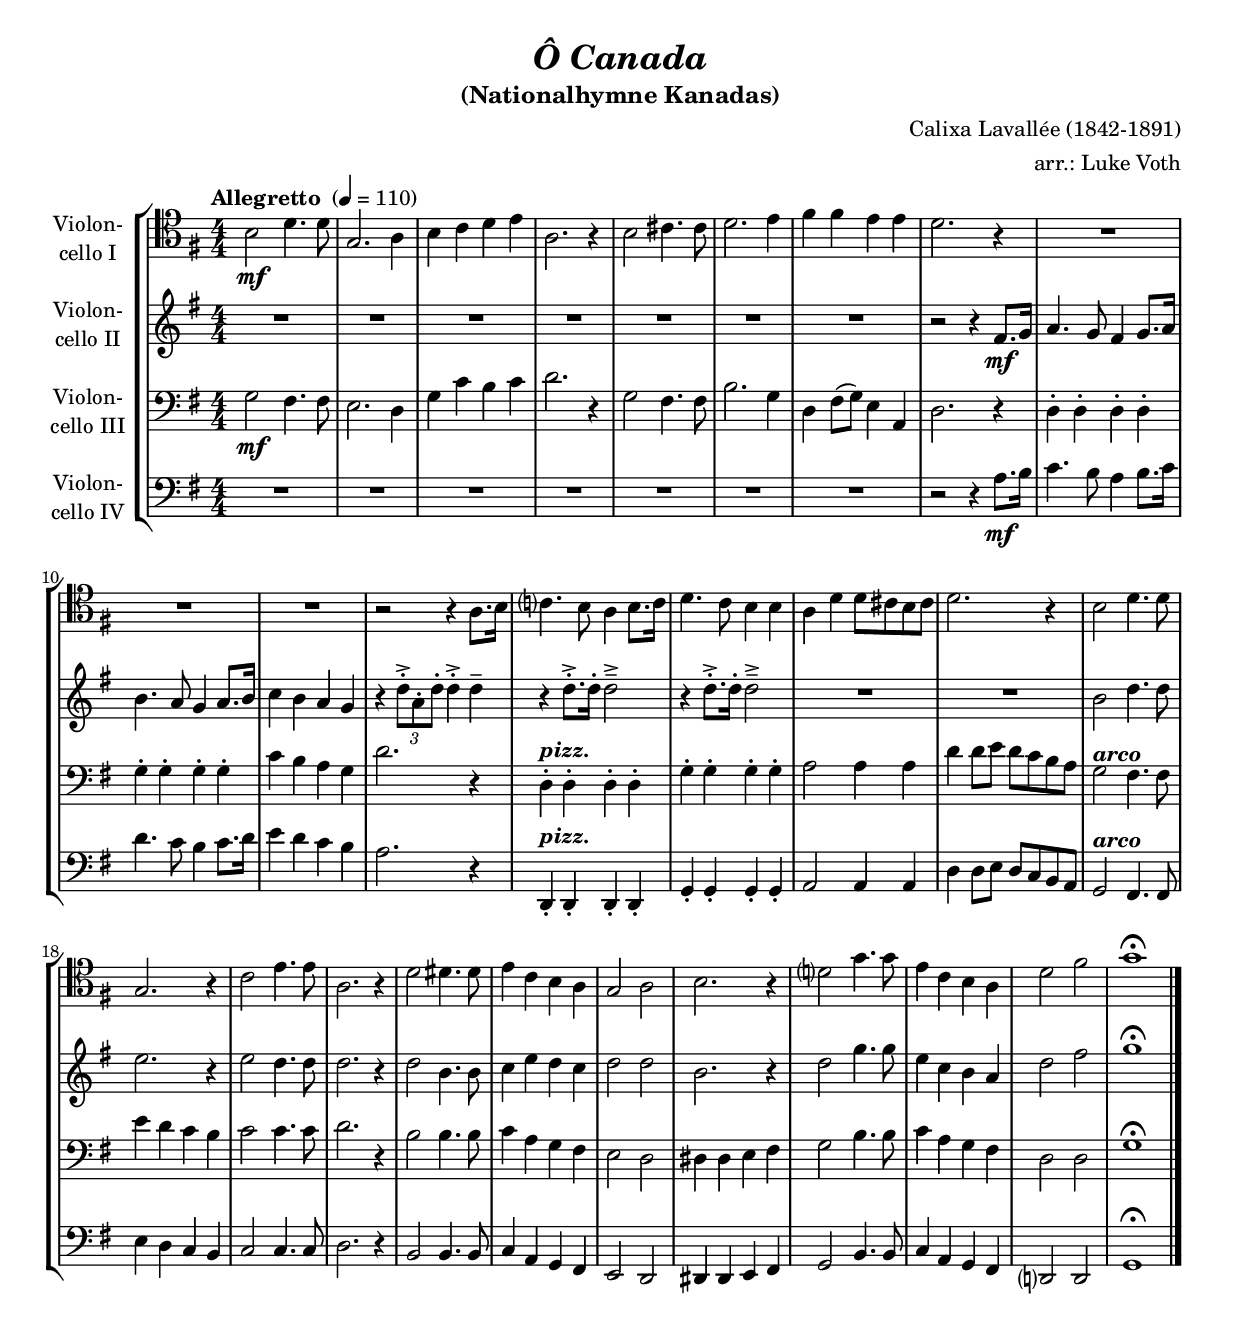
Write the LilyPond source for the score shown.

\version "2.14.2"
\include "deutsch.ly"

#(set-global-staff-size 18.5)

\header {
  title     = \markup \bold \italic "Ô Canada"
  subtitle  = "(Nationalhymne Kanadas)"
  composer  = "Calixa Lavallée (1842-1891)"
  arranger  = "arr.: Luke Voth"
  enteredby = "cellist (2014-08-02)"
}

voiceconsts = {
  \key g \major
  \time 4/4
  \tempo "Allegretto " 4=110
  \clef "bass"
  \numericTimeSignature
  \compressFullBarRests
}

mihi = "clarinet"
milo = "bassoon"
%milo = "church organ"

arco = \markup \bold \italic "arco"
pizz = \markup \bold \italic "pizz."

va = \relative c' {
   \voiceconsts
   \clef "tenor"

   h2\mf d4. d8
   g,2. a4
   h c d e
   a,2. r4
   h2 cis4. cis8
   d2. e4

   fis fis e e
   d2. r4
   R1*3

   r2 r4 a8. h16
   c?4. h8 a4 h8. c16
   d4.c8 h4 h

   a d d8 cis h cis
   d2. r4
   h2 d4. d8
   g,2. r4

   c2 e4. e8
   a,2. r4
   d2 dis4. dis8
   e4 c h a
   g2 a
   h2. r4

   d?2 g4. g8
   e4 c h a
   d2 fis
   g1\fermata \bar "|."
}

vb = \relative c' {
   \voiceconsts
   \clef "treble"

   R1*7
   r2 r4 fis8.\mf g16
   a4. g8 fis4 g8. a16
   h4. a8 g4 a8. h16

   c4 h a g
   r \times 2/3 { d'8-.-> a-. d-.} d4-.-> d--
   r d8.-.-> d16-. d2--->
   r4 d8.-.-> d16-. d2--->

   R1*2
   h2 d4. d8
   e2. r4

   e2 d4. d8
   d2. r4
   d2 h4. h8
   c4 e d c
   d2 d
   h2. r4

   d2 g4. g8
   e4 c h a
   d2 fis
   g1\fermata \bar "|."
}

vc = \relative c' {
   \voiceconsts

   g2\mf fis4. fis8
   e2. d4
   g c h c
   d2. r4
   g,2 fis4. fis8
   h2. g4

   d fis8( g) e4 a,
   d2. r4
   d-. d-. d-. d-.
   g-. g-. g-. g-.

   c h a g
   d'2. r4
   d,-.^\pizz d-. d-. d-.
   g-. g-. g-. g-.

   a2 a4 a
   d d8 e d c h a
   g2^\arco fis4. fis8
   e'4 d c h

   c2 c4. c8
   d2. r4
   h2 h4. h8
   c4 a g fis
   e2 d
   dis4 dis e fis

   g2 h4. h8
   c4 a g fis
   d2 d
   g1\fermata \bar "|."
}

vd = \relative c' {
   \voiceconsts

   R1*7
   r2 r4 a8.\mf h16
   c4. h8 a4 h8. c16
   d4. c8 h4 c8. d16

   e4 d c h
   a2. r4
   d,,-.^\pizz d-. d-. d-.
   g-. g-. g-. g-.

   a2 a4 a
   d d8 e d c h a
   g2^\arco fis4. fis8
   e'4 d c h

   c2 c4. c8
   d2. r4
   h2 h4. h8
   c4 a g fis
   e2 d
   dis4 dis e fis

   g2 h4. h8
   c4 a g fis
   d?2 d
   g1\fermata \bar "|."
}


music = \new StaffGroup <<
      \new Staff {
        \set Staff.midiInstrument = \mihi
        \set Staff.instrumentName = \markup \center-column { "Violon-" "cello I" }
        \transpose g g { \va }
      }

      \new Staff {
        \set Staff.midiInstrument = \mihi
        \set Staff.instrumentName = \markup \center-column { "Violon-" "cello II" }
        \transpose g g { \vb }
      }

      \new Staff {
        \set Staff.midiInstrument = \milo
        \set Staff.instrumentName = \markup \center-column { "Violon-" "cello III" }
        \transpose g g { \vc }
      }

      \new Staff {
        \set Staff.midiInstrument = \milo
        \set Staff.instrumentName = \markup \center-column { "Violon-" "cello IV" }
        \transpose g g { \vd }
      }
>>

\book {
  \score {
   \music
    \layout {}
  }

  \score {
    \unfoldRepeats \music

    \midi {
      \context {
        \Score
      }
    }
  }
}
